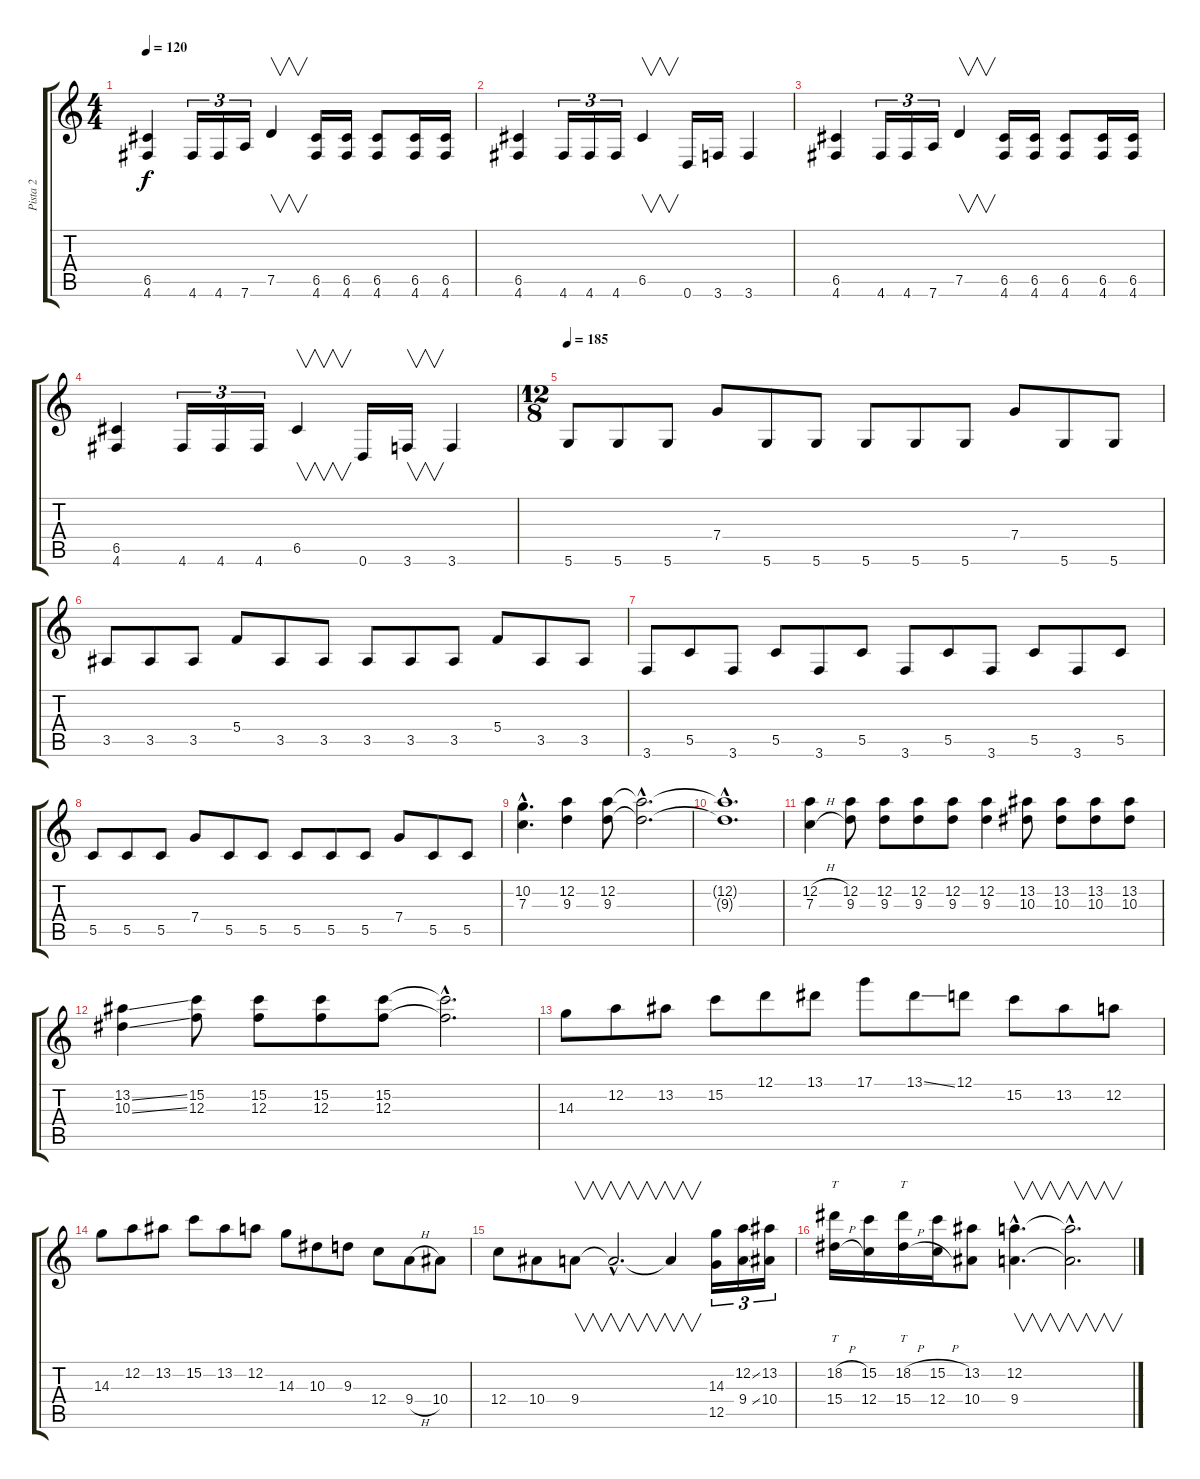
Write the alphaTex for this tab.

\track ("Pista 2" "Pista 2") {instrument distortionguitar}
\staff {score tabs}
\tuning (D4 A3 F3 C3 G2 D2) {hide}
\ts (4 4)
\tempo 120
\clef g2
\ks c
(6.5 4.6).4{dy f} 4.6.16{tu (3 2)} 4.6.16{tu (3 2)} 7.6.16{tu (3 2)} 7.5.4{v} (6.5 4.6).16 (6.5 4.6).16 (6.5 4.6).8 (6.5 4.6).16 (6.5 4.6).16 |
(6.5 4.6).4 4.6.16{tu (3 2)} 4.6.16{tu (3 2)} 4.6.16{tu (3 2)} 6.5.4{v} 0.6.16 3.6.16 3.6.4 |
(6.5 4.6).4 4.6.16{tu (3 2)} 4.6.16{tu (3 2)} 7.6.16{tu (3 2)} 7.5.4{v} (6.5 4.6).16 (6.5 4.6).16 (6.5 4.6).8 (6.5 4.6).16 (6.5 4.6).16 |
(6.5 4.6).4 4.6.16{tu (3 2)} 4.6.16{tu (3 2)} 4.6.16{tu (3 2)} 6.5.4{v} 0.6.16 3.6.16{v} 3.6.4 |
\ts (12 8)
\tempo 185
5.6.8{volume 8} 5.6.8 5.6.8 7.4.8 5.6.8 5.6.8 5.6.8 5.6.8 5.6.8 7.4.8 5.6.8 5.6.8 |
3.5.8 3.5.8 3.5.8 5.4.8 3.5.8 3.5.8 3.5.8 3.5.8 3.5.8 5.4.8 3.5.8 3.5.8 |
3.6.8 5.5.8 3.6.8 5.5.8 3.6.8 5.5.8 3.6.8 5.5.8 3.6.8 5.5.8 3.6.8 5.5.8 |
5.5.8 5.5.8 5.5.8 7.4.8 5.5.8 5.5.8 5.5.8 5.5.8 5.5.8 7.4.8 5.5.8 5.5.8 |
(10.2{hac} 7.3{hac}).4{d volume 16} (12.2 9.3).4 (12.2 9.3).8 (12.2{hac t} 9.3{hac t}).2{d} |
(12.2{hac t} 9.3{hac t}).1{d} |
(12.2{h} 7.3{h}).4 (12.2 9.3).8 (12.2 9.3).8 (12.2 9.3).8 (12.2 9.3).8 (12.2 9.3).4 (13.2 10.3).8 (13.2 10.3).8 (13.2 10.3).8 (13.2 10.3).8 |
(13.2{ss} 10.3{ss}).4 (15.2 12.3).8 (15.2 12.3).8 (15.2 12.3).8 (15.2 12.3).8 (15.2{hac t} 12.3{hac t}).2{d} |
14.3.8 12.2.8 13.2.8 15.2.8 12.1.8 13.1.8 17.1.8 13.1{ss}.8 12.1.8 15.2.8 13.2.8 12.2.8 |
14.3.8 12.2.8 13.2.8 15.2.8 13.2.8 12.2.8 14.3.8 10.3.8 9.3.8 12.4.8 9.4{h}.8 10.4.8 |
12.4.8 10.4.8 9.4.8{v} 9.4{hac t}.2{v d} 9.4{t}.4{v} (14.3 12.5).16{tu (3 2)} (12.2{ss} 9.4{ss}).16{tu (3 2)} (13.2 10.4).16{tu (3 2)} |
(18.2{h} 15.4{h}).16{tt} (15.2 12.4).16 (18.2{h} 15.4{h}).16{tt} (15.2{h} 12.4{h}).16 (13.2 10.4).8 (12.2{hac} 9.4{hac}).4{v d} (12.2{hac t} 9.4{hac t}).2{v d}
